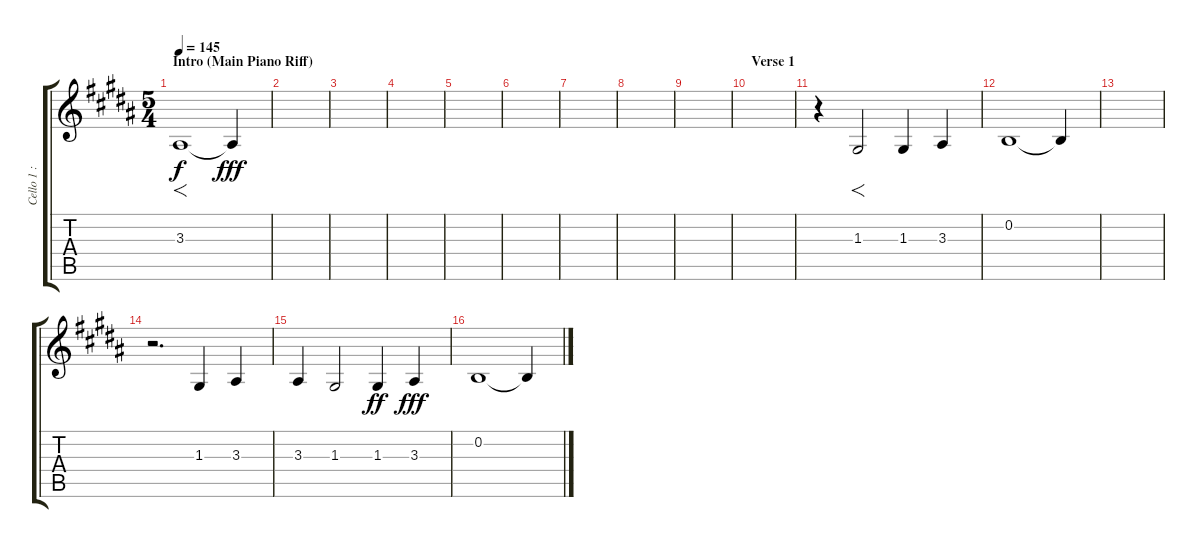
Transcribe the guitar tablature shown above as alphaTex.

\track ("Cello 1 : Lead" "Cello 1 : ") {instrument cello}
\staff {score tabs}
\tuning (E4 B3 G3 D3 A2 E2) {hide}
\ts (5 4)
\section ("" "Intro (Main Piano Riff)")
\tempo 145
\clef g2
\ks b
3.3.1{f dy f volume 9 instrument cello} 3.3{t}.4{dy fff} |
|
|
|
|
|
|
|
|
\section ("" "Verse 1")
|
r.4 1.3.2{f} 1.3.4 3.3.4 |
0.2.1 0.2{t}.4 |
|
r.2{d} 1.3.4 3.3.4 |
3.3.4 1.3.2 1.3.4{dy ff} 3.3.4{dy fff} |
0.2.1 0.2{t}.4
